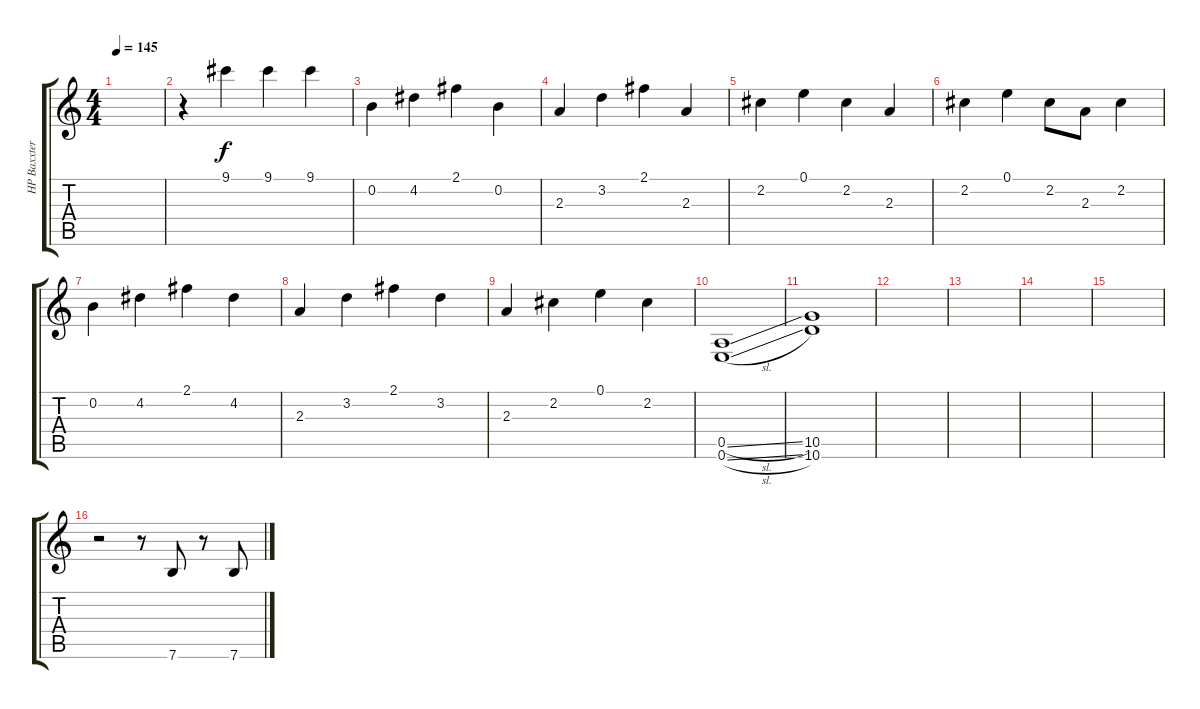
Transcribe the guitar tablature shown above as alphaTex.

\track ("HP Baxxter (guitar)" "HP Baxxter") {instrument acousticguitarnylon}
\staff {score tabs}
\tuning (E4 B3 G3 D3 A2 E2) {hide}
\ts (4 4)
\tempo 145
\clef g2
\ks c
|
r.4 9.1.4{volume 8} 9.1.4 9.1.4 |
0.2.4{volume 12} 4.2.4 2.1.4 0.2.4 |
2.3.4 3.2.4 2.1.4 2.3.4 |
2.2.4 0.1.4 2.2.4 2.3.4 |
2.2.4 0.1.4 2.2.8 2.3.8 2.2.4 |
0.2.4 4.2.4 2.1.4 4.2.4 |
2.3.4 3.2.4 2.1.4 3.2.4 |
2.3.4 2.2.4 0.1.4 2.2.4 |
(0.5{sl} 0.6{sl}).1{instrument distortionguitar} |
(10.5 10.6).1{volume 0 instrument distortionguitar} |
|
|
|
|
r.2 r.8 7.6.8 r.8 7.6.8
